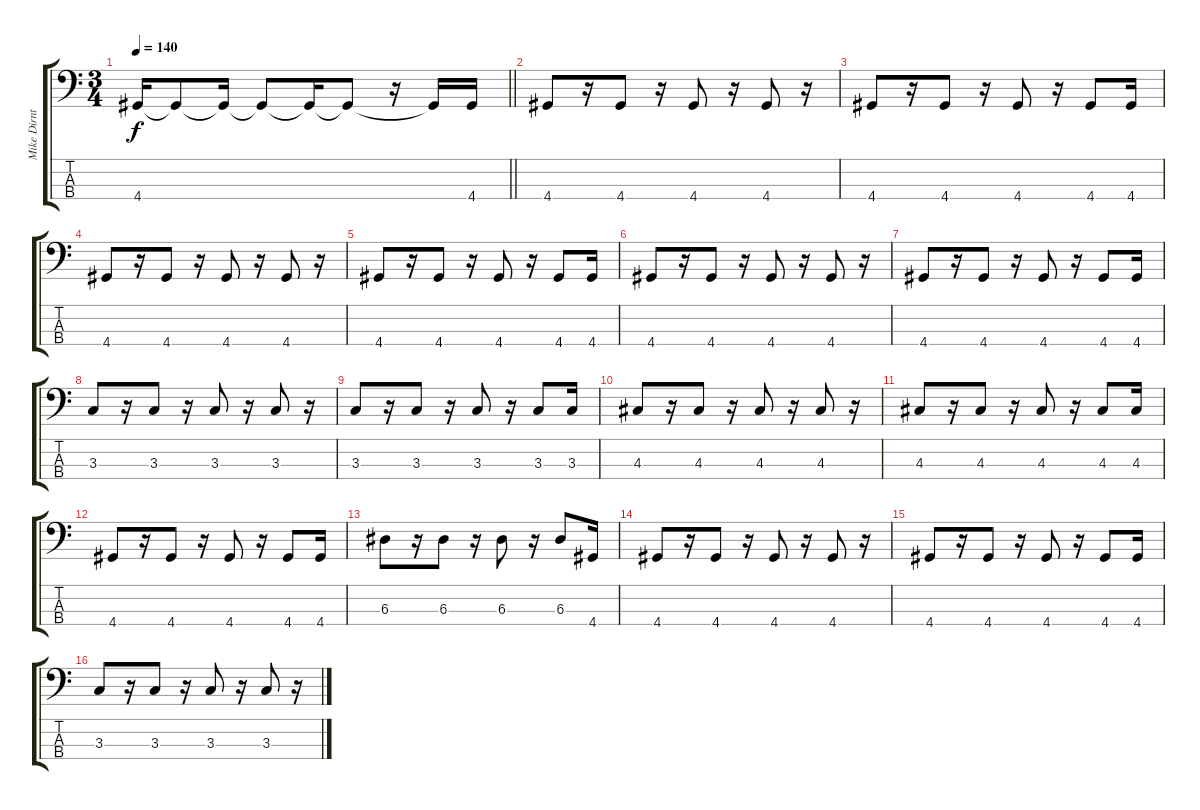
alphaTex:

\track ("Mike Dirnt" "Mike Dirnt") {instrument electricbassfinger}
\staff {score tabs}
\tuning (G2 D2 A1 E1) {hide}
\ts (3 4)
\tempo 140
\clef f4
\barLineRight lightlight
\ks c
4.4.16{dy f} 4.4{t}.8 4.4{t}.16 4.4{t}.8 4.4{t}.16 4.4{t}.8 r.16 4.4{t}.16 4.4.16 |
4.4.8 r.16 4.4.8 r.16 4.4.8 r.16 4.4.8 r.16 |
4.4.8 r.16 4.4.8 r.16 4.4.8 r.16 4.4.8 4.4.16 |
4.4.8 r.16 4.4.8 r.16 4.4.8 r.16 4.4.8 r.16 |
4.4.8 r.16 4.4.8 r.16 4.4.8 r.16 4.4.8 4.4.16 |
4.4.8 r.16 4.4.8 r.16 4.4.8 r.16 4.4.8 r.16 |
4.4.8 r.16 4.4.8 r.16 4.4.8 r.16 4.4.8 4.4.16 |
3.3.8 r.16 3.3.8 r.16 3.3.8 r.16 3.3.8 r.16 |
3.3.8 r.16 3.3.8 r.16 3.3.8 r.16 3.3.8 3.3.16 |
4.3.8 r.16 4.3.8 r.16 4.3.8 r.16 4.3.8 r.16 |
4.3.8 r.16 4.3.8 r.16 4.3.8 r.16 4.3.8 4.3.16 |
4.4.8 r.16 4.4.8 r.16 4.4.8 r.16 4.4.8 4.4.16 |
6.3.8 r.16 6.3.8 r.16 6.3.8 r.16 6.3.8 4.4.16 |
4.4.8 r.16 4.4.8 r.16 4.4.8 r.16 4.4.8 r.16 |
4.4.8 r.16 4.4.8 r.16 4.4.8 r.16 4.4.8 4.4.16 |
3.3.8 r.16 3.3.8 r.16 3.3.8 r.16 3.3.8 r.16
